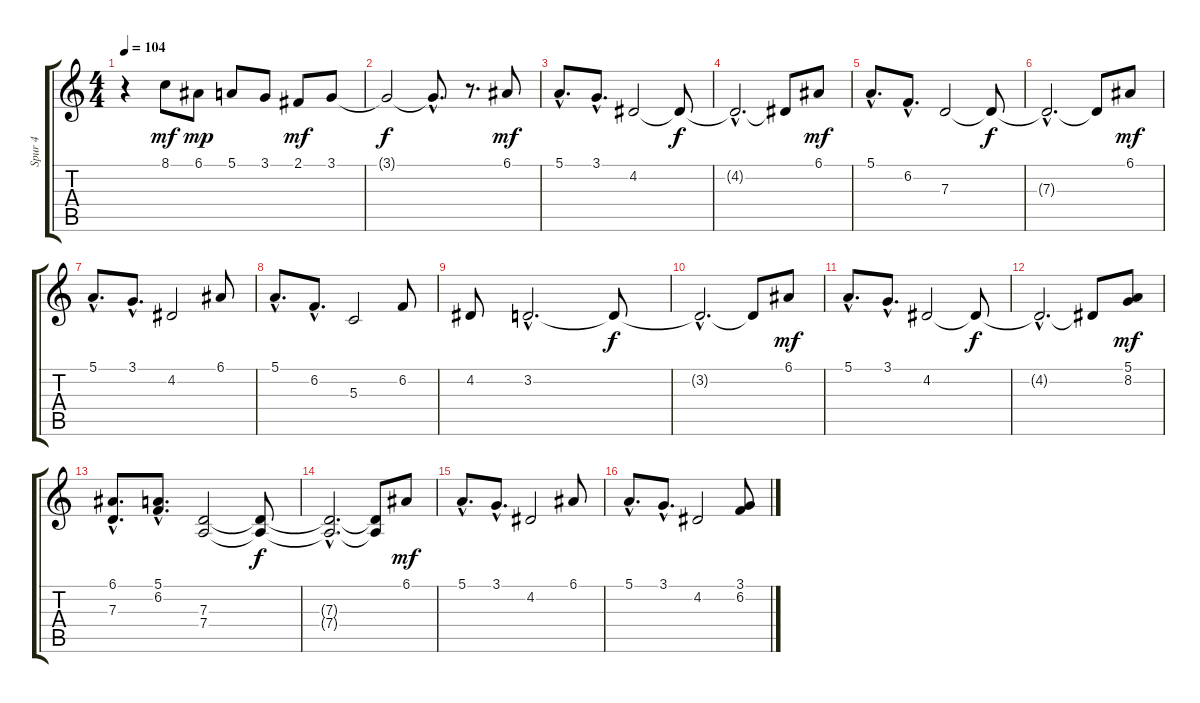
\track ("Spur 4" "Spur 4") {instrument pad1newage}
\staff {score tabs}
\tuning (E4 B3 G3 D3 A2 E2) {hide}
\ts (4 4)
\tempo 104
\clef g2
\ks c
r.4{dy mf} 8.1.8 6.1.8{dy mp} 5.1.8 3.1.8 2.1.8{dy mf} 3.1.8 |
3.1{t}.2{dy f} 3.1{hac t}.8{d} r.8{d} 6.1.8{dy mf} |
5.1{hac}.8{d} 3.1{hac}.8{d} 4.2.2 4.2{t}.8{dy f} |
4.2{hac t}.2{d} 4.2{t}.8 6.1.8{dy mf} |
5.1{hac}.8{d} 6.2{hac}.8{d} 7.3.2 7.3{t}.8{dy f} |
7.3{hac t}.2{d} 7.3{t}.8 6.1.8{dy mf} |
5.1{hac}.8{d} 3.1{hac}.8{d} 4.2.2 6.1.8 |
5.1{hac}.8{d} 6.2{hac}.8{d} 5.3.2 6.2.8 |
4.2.8 3.2{hac}.2{d} 3.2{t}.8{dy f} |
3.2{hac t}.2{d} 3.2{t}.8 6.1.8{dy mf} |
5.1{hac}.8{d} 3.1{hac}.8{d} 4.2.2 4.2{t}.8{dy f} |
4.2{hac t}.2{d} 4.2{t}.8 (5.1 8.2).8{dy mf} |
(6.1{hac} 7.3{hac}).8{d} (5.1{hac} 6.2{hac}).8{d} (7.3 7.4).2 (7.3{t} 7.4{t}).8{dy f} |
(7.3{hac t} 7.4{hac t}).2{d} (7.3{t} 7.4{t}).8 6.1.8{dy mf} |
5.1{hac}.8{d} 3.1{hac}.8{d} 4.2.2 6.1.8 |
5.1{hac}.8{d} 3.1{hac}.8{d} 4.2.2 (3.1 6.2).8
